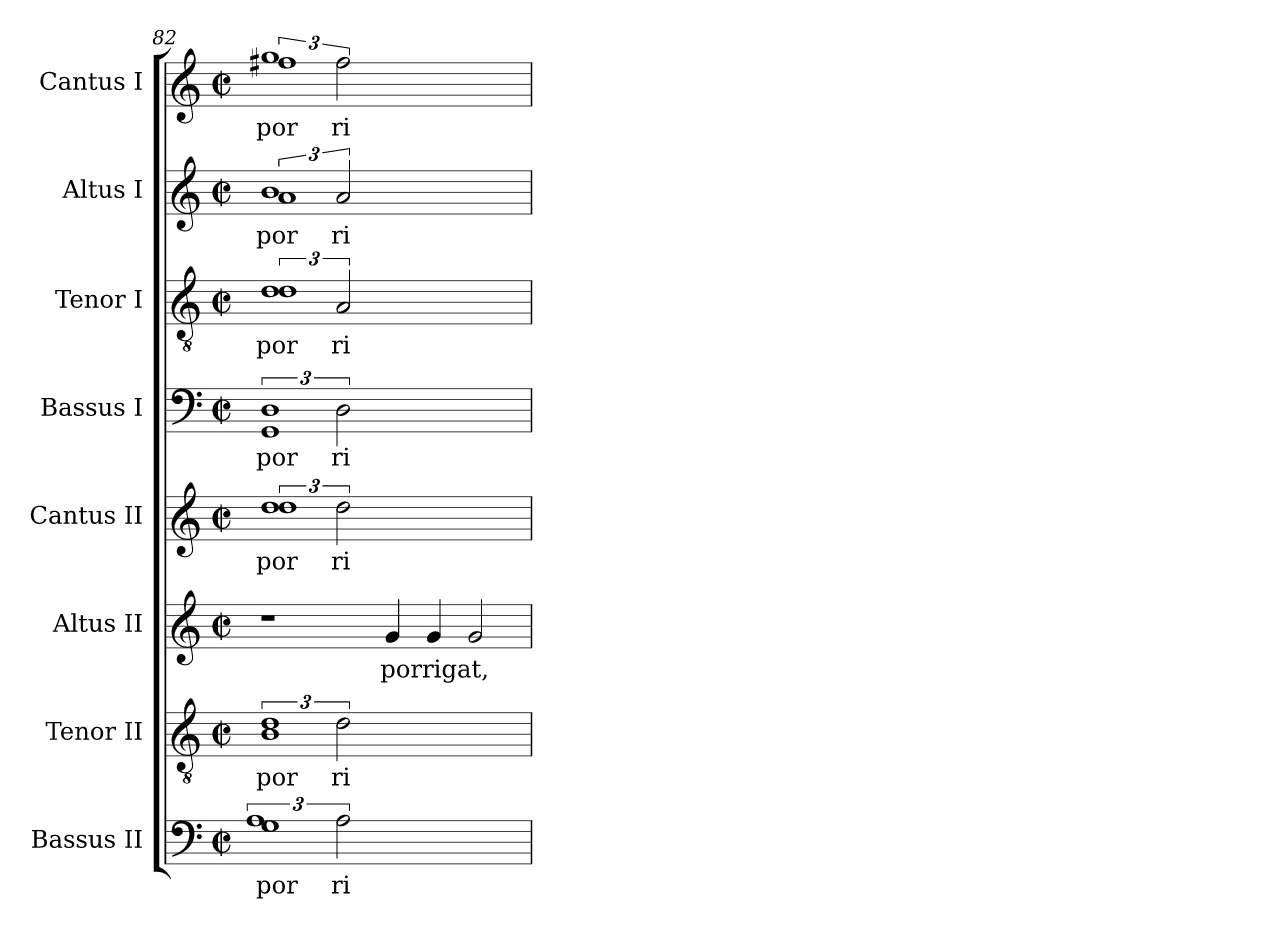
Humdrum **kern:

**kern	**text	**kern	**text	**kern	**text	**kern	**text	**kern	**text	**kern	**text	**kern	**text	**kern	**text
*part8	*part8	*part7	*part7	*part6	*part6	*part5	*part5	*part4	*part4	*part3	*part3	*part2	*part2	*part1	*part1
*staff8	*staff8	*staff7	*staff7	*staff6	*staff6	*staff5	*staff5	*staff4	*staff4	*staff3	*staff3	*staff2	*staff2	*staff1	*staff1
*I"Bassus II	*	*I"Tenor II	*	*I"Altus II	*	*I"Cantus II	*	*I"Bassus I	*	*I"Tenor I	*	*I"Altus I	*	*I"Cantus I	*
*clefF4	*	*clefGv2	*	*clefG2	*	*clefG2	*	*clefF4	*	*clefGv2	*	*clefG2	*	*clefG2	*
*M2/2	*	*M2/2	*	*M2/2	*	*M2/2	*	*M2/2	*	*M2/2	*	*M2/2	*	*M2/2	*
*met(c|)	*	*met(c|)	*	*met(c|)	*	*met(c|)	*	*met(c|)	*	*met(c|)	*	*met(c|)	*	*met(c|)	*
=82	=82	=82	=82	=82	=82	=82	=82	=82	=82	=82	=82	=82	=82	=82	=82
!	!LO:LY:b:cj	!	!	!	!	!	!	!	!	!	!	!	!	!	!
*^	*	*	*	*	*	*	*	*	*	*	*	*	*	*	*
!	!	!LO:LY:b:cj	!	!LO:LY:b:cj	!	!	!	!	!	!	!	!	!	!	!	!
*	*	*	*^	*	*	*	*	*	*	*	*	*	*	*	*	*
!	!	!	!	!	!LO:LY:b:cj	!	!	!	!LO:LY:b:cj	!	!	!	!	!	!	!	!
*	*	*	*	*	*	*	*	*^	*	*	*	*	*	*	*	*	*
!	!	!	!	!	!	!	!	!	!	!LO:LY:b:cj	!	!LO:LY:b:cj	!	!	!	!	!	!
*	*	*	*	*	*	*	*	*	*	*	*^	*	*	*	*	*	*	*
!	!	!	!	!	!	!	!	!	!	!	!	!	!LO:LY:b:cj	!	!LO:LY:b:cj	!	!	!	!
*	*	*	*	*	*	*	*	*	*	*	*	*	*	*^	*	*	*	*	*
!	!	!	!	!	!	!	!	!	!	!	!	!	!	!	!	!LO:LY:b:cj	!	!LO:LY:b:cj	!	!
*	*	*	*	*	*	*	*	*	*	*	*	*	*	*	*	*	*^	*	*	*
!	!	!	!	!	!	!	!	!	!	!	!	!	!	!	!	!	!	!	!LO:LY:b:cj	!	!LO:LY:b:cj
*	*	*	*	*	*	*	*	*	*	*	*	*	*	*	*	*	*	*	*	*^	*
!	!	!	!	!	!	!	!	!	!	!	!	!	!	!	!	!	!	!	!	!	!	!LO:LY:b:cj
1G	3%2A	por-	1B	3%2d	por-	1r	.	1dd	3%2dd	por	1GG	3%2D	por	1d	3%2d	por	1b	3%2a	por	1gg	3%2ff#X	por
!	!	!LO:LY:b:cj	!	!	!LO:LY:b:cj	!	!	!	!	!LO:LY:b:cj	!	!	!LO:LY:b:cj	!	!	!LO:LY:b:cj	!	!	!LO:LY:b:cj	!	!	!LO:LY:b:cj
.	3A\	-ri	.	3d\	-ri	.	.	.	3dd\	ri	.	3D\	ri	.	3A/	ri	.	3a/	ri	.	3ff#\	ri
!	!	!	!	!	!	!	!LO:LY:b	!	!	!	!	!	!	!	!	!	!	!	!	!	!	!
1ryy	1ryy	.	1ryy	1ryy	.	4g/	porrigat,	1ryy	1ryy	.	1ryy	1ryy	.	1ryy	1ryy	.	1ryy	1ryy	.	1ryy	1ryy	.
.	.	.	.	.	.	4g/	.	.	.	.	.	.	.	.	.	.	.	.	.	.	.	.
.	.	.	.	.	.	2g/	.	.	.	.	.	.	.	.	.	.	.	.	.	.	.	.
*v	*v	*	*	*	*	*	*	*v	*v	*	*v	*v	*	*v	*v	*	*v	*v	*	*v	*v	*
*	*	*v	*v	*	*	*	*	*	*	*	*	*	*	*	*	*
=	=	=	=	=	=	=	=	=	=	=	=	=	=	=	=
*-	*-	*-	*-	*-	*-	*-	*-	*-	*-	*-	*-	*-	*-	*-	*-
